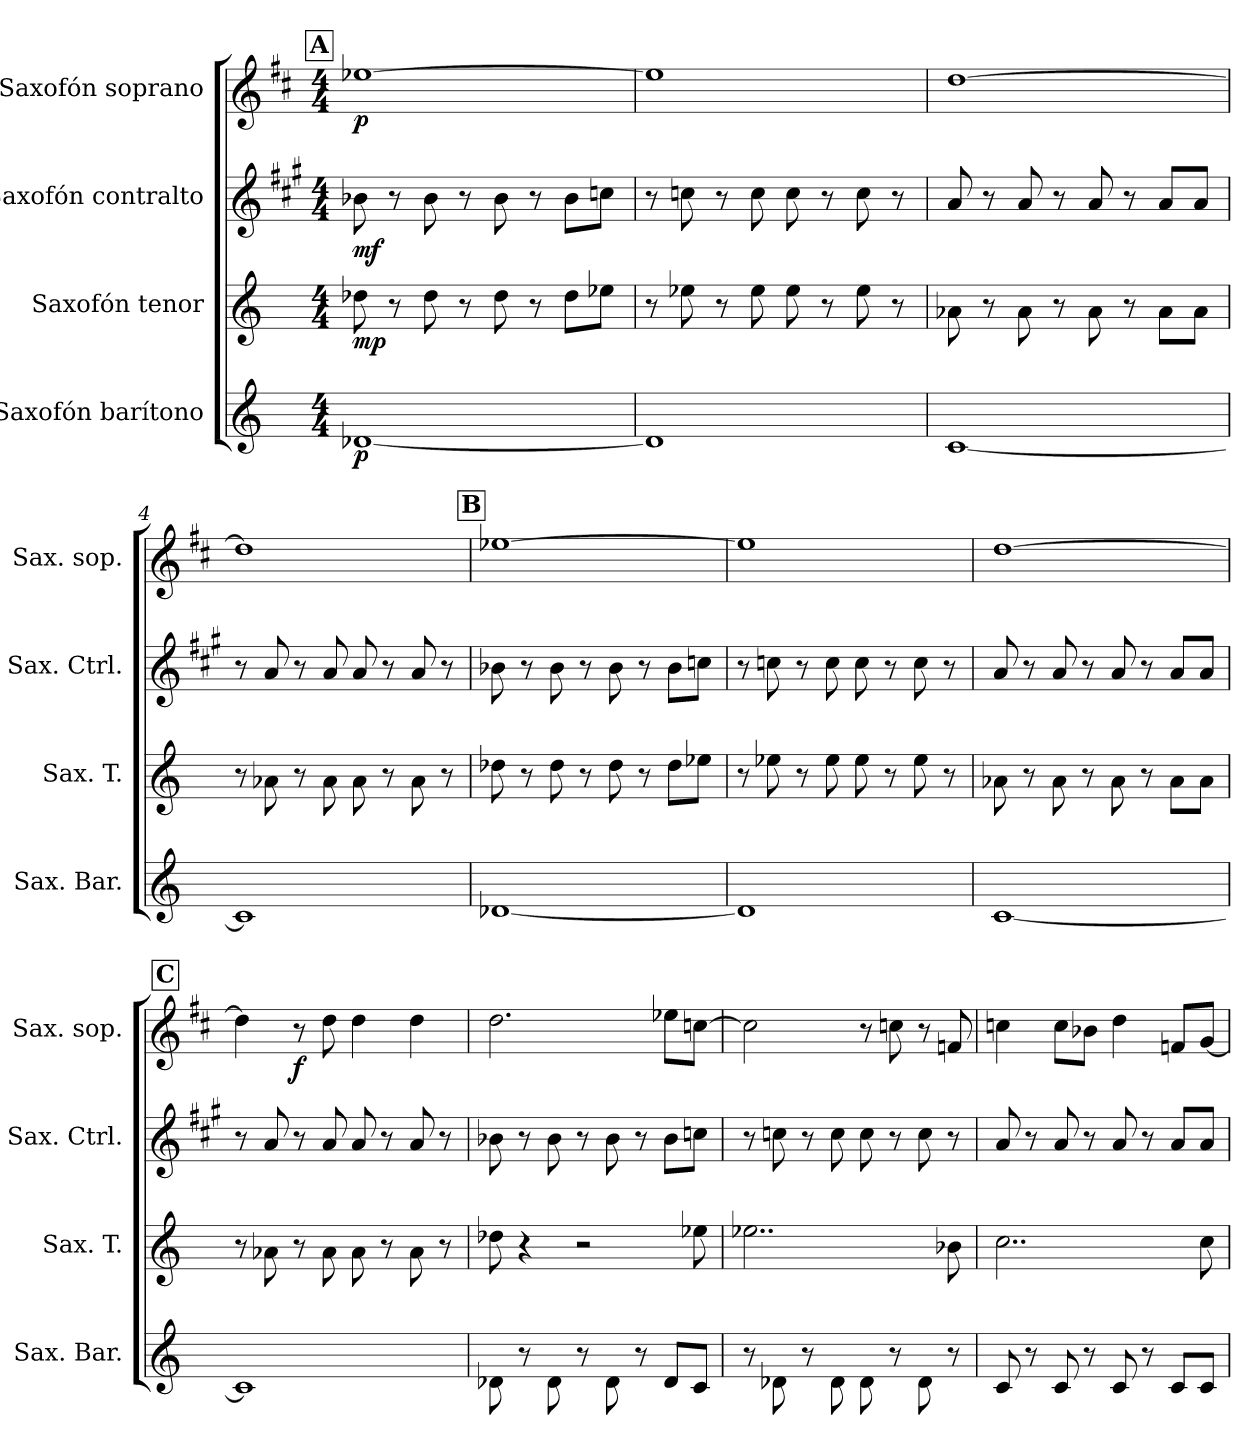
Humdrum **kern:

**kern	**dynam	**kern	**dynam	**kern	**dynam	**kern	**dynam
*part4	*part4	*part3	*part3	*part2	*part2	*part1	*part1
*staff4	*staff4	*staff3	*staff3	*staff2	*staff2	*staff1	*staff1
*I"Saxofón barítono	*	*I"Saxofón tenor	*	*I"Saxofón contralto	*	*I"Saxofón soprano	*
*I'Sax. Bar.	*	*I'Sax. T.	*	*I'Sax. Ctrl.	*	*I'Sax. sop.	*
*clefG2	*	*clefG2	*	*clefG2	*	*clefG2	*
*ITrd12c21	*	*ITrd8c14	*	*ITrd5c9	*	*ITrd1c2	*
*k[]	*	*k[]	*	*k[]	*	*k[]	*
*M4/4	*	*M4/4	*	*M4/4	*	*M4/4	*
!!LO:REH:place=s1:a:B:fs=14:t=A
=1	=1	=1	=1	=1	=1	=1	=1
!	!LO:DY:b	!	!LO:DY:b	!	!LO:DY:b	!	!LO:DY:b
[1D-X	p	8d-X\	mp	8d-X\	mf	[1dd-X	p
.	.	8r	.	8r	.	.	.
.	.	8d-\	.	8d-\	.	.	.
.	.	8r	.	8r	.	.	.
.	.	8d-\	.	8d-\	.	.	.
.	.	8r	.	8r	.	.	.
.	.	8d-\L	.	8d-\L	.	.	.
.	.	8e-X\J	.	8e-X\J	.	.	.
=2	=2	=2	=2	=2	=2	=2	=2
1D-]	.	8r	.	8r	.	1dd-]	.
.	.	8e-X\	.	8e-X\	.	.	.
.	.	8r	.	8r	.	.	.
.	.	8e-\	.	8e-\	.	.	.
.	.	8e-\	.	8e-\	.	.	.
.	.	8r	.	8r	.	.	.
.	.	8e-\	.	8e-\	.	.	.
.	.	8r	.	8r	.	.	.
=3	=3	=3	=3	=3	=3	=3	=3
[1C	.	8A-X\	.	8c/	.	[1cc	.
.	.	8r	.	8r	.	.	.
.	.	8A-\	.	8c/	.	.	.
.	.	8r	.	8r	.	.	.
.	.	8A-\	.	8c/	.	.	.
.	.	8r	.	8r	.	.	.
.	.	8A-\L	.	8c/L	.	.	.
.	.	8A-\J	.	8c/J	.	.	.
!!LO:LB:g=z
=4	=4	=4	=4	=4	=4	=4	=4
1C]	.	8r	.	8r	.	1cc]	.
.	.	8A-X\	.	8c/	.	.	.
.	.	8r	.	8r	.	.	.
.	.	8A-\	.	8c/	.	.	.
.	.	8A-\	.	8c/	.	.	.
.	.	8r	.	8r	.	.	.
.	.	8A-\	.	8c/	.	.	.
.	.	8r	.	8r	.	.	.
!!LO:REH:place=s1:a:B:fs=14:t=B
=5	=5	=5	=5	=5	=5	=5	=5
[1D-X	.	8d-X\	.	8d-X\	.	[1dd-X	.
.	.	8r	.	8r	.	.	.
.	.	8d-\	.	8d-\	.	.	.
.	.	8r	.	8r	.	.	.
.	.	8d-\	.	8d-\	.	.	.
.	.	8r	.	8r	.	.	.
.	.	8d-\L	.	8d-\L	.	.	.
.	.	8e-X\J	.	8e-X\J	.	.	.
=6	=6	=6	=6	=6	=6	=6	=6
1D-]	.	8r	.	8r	.	1dd-]	.
.	.	8e-X\	.	8e-X\	.	.	.
.	.	8r	.	8r	.	.	.
.	.	8e-\	.	8e-\	.	.	.
.	.	8e-\	.	8e-\	.	.	.
.	.	8r	.	8r	.	.	.
.	.	8e-\	.	8e-\	.	.	.
.	.	8r	.	8r	.	.	.
=7	=7	=7	=7	=7	=7	=7	=7
[1C	.	8A-X\	.	8c/	.	[1cc	.
.	.	8r	.	8r	.	.	.
.	.	8A-\	.	8c/	.	.	.
.	.	8r	.	8r	.	.	.
.	.	8A-\	.	8c/	.	.	.
.	.	8r	.	8r	.	.	.
.	.	8A-\L	.	8c/L	.	.	.
.	.	8A-\J	.	8c/J	.	.	.
!!LO:LB:g=z
!!LO:REH:place=s1:a:B:fs=14:t=C
=8	=8	=8	=8	=8	=8	=8	=8
1C]	.	8r	.	8r	.	4cc\]	.
.	.	8A-X\	.	8c/	.	.	.
!	!	!	!	!	!	!	!LO:DY:b
.	.	8r	.	8r	.	8r	f
.	.	8A-\	.	8c/	.	8cc\	.
.	.	8A-\	.	8c/	.	4cc\	.
.	.	8r	.	8r	.	.	.
.	.	8A-\	.	8c/	.	4cc\	.
.	.	8r	.	8r	.	.	.
=9	=9	=9	=9	=9	=9	=9	=9
8D-X\	.	8d-X\	.	8d-X\	.	2.cc\	.
8r	.	4r	.	8r	.	.	.
8D-\	.	.	.	8d-\	.	.	.
8r	.	2r	.	8r	.	.	.
8D-\	.	.	.	8d-\	.	.	.
8r	.	.	.	8r	.	.	.
8D-/L	.	.	.	8d-\L	.	8dd-X\L	.
8C/J	.	8e-X\	.	8e-X\J	.	[8b-X\J	.
=10	=10	=10	=10	=10	=10	=10	=10
8r	.	2..e-X\	.	8r	.	2b-\]	.
8D-X\	.	.	.	8e-X\	.	.	.
8r	.	.	.	8r	.	.	.
8D-\	.	.	.	8e-\	.	.	.
8D-\	.	.	.	8e-\	.	8r	.
8r	.	.	.	8r	.	8b-X\	.
8D-\	.	.	.	8e-\	.	8r	.
8r	.	8B-X\	.	8r	.	8e-X/	.
=11	=11	=11	=11	=11	=11	=11	=11
8C/	.	2..c\	.	8c/	.	4b-X\	.
8r	.	.	.	8r	.	.	.
8C/	.	.	.	8c/	.	8b-\L	.
8r	.	.	.	8r	.	8a-X\J	.
8C/	.	.	.	8c/	.	4cc\	.
8r	.	.	.	8r	.	.	.
8C/L	.	.	.	8c/L	.	8e-X/L	.
8C/J	.	8c\	.	8c/J	.	[8f/J	.
=	=	=	=	=	=	=	=
*-	*-	*-	*-	*-	*-	*-	*-
